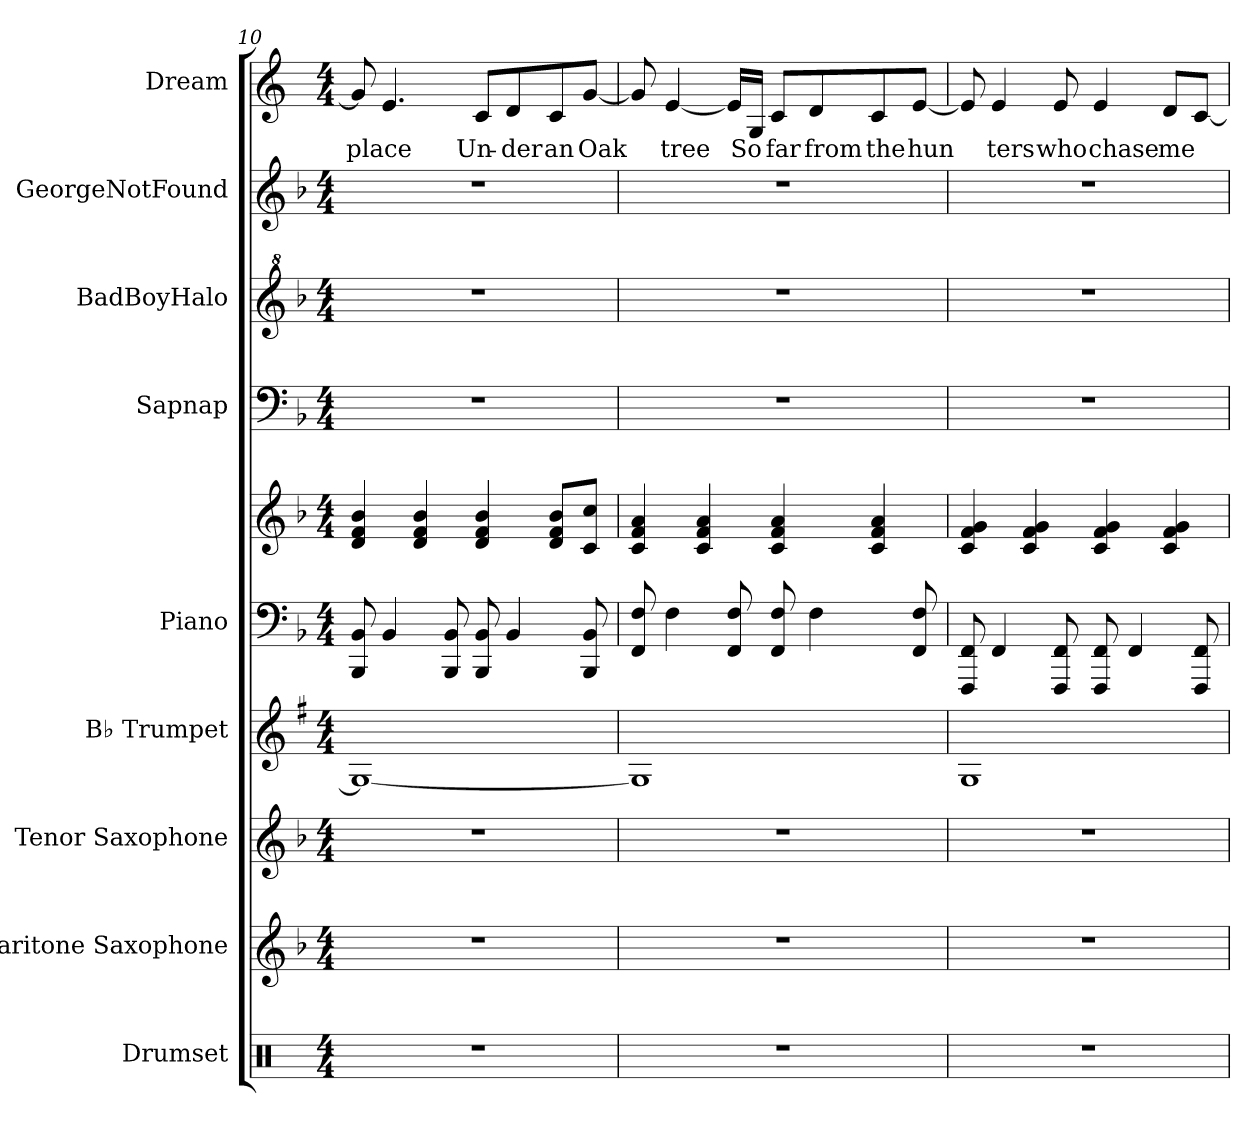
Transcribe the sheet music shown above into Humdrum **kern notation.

**kern	**kern	**kern	**kern	**kern	**kern	**kern	**kern	**kern	**kern	**text
*part9	*part8	*part7	*part6	*part5	*part5	*part4	*part3	*part2	*part1	*part1
*staff10	*staff9	*staff8	*staff7	*staff6	*staff5	*staff4	*staff3	*staff2	*staff1	*staff1
*I"Drumset	*I"Baritone Saxophone	*I"Tenor Saxophone	*I"B♭ Trumpet	*I"Piano	*	*I"Sapnap	*I"BadBoyHalo	*I"GeorgeNotFound	*I"Dream	*
*I'D. Set	*I'Bar. Sax.	*I'T. Sax.	*I'B♭ Tpt.	*I'Pno.	*	*I'Sp.N.	*I'B.B.H.	*I'G.N.F.	*I'Dr.	*
*clefX	*clefG2	*clefG2	*clefG2	*clefF4	*clefG2	*clefF4	*clefG^2	*clefG2	*clefG2	*
*	*ITrd12c21	*ITrd8c14	*ITrd1c2	*	*	*	*	*ITrd8c14	*ITrd4c7	*
*k[]	*k[b-]	*k[b-]	*k[b-]	*k[b-]	*k[b-]	*k[b-]	*k[b-]	*k[b-]	*k[b-]	*
*M4/4	*M4/4	*M4/4	*M4/4	*M4/4	*M4/4	*M4/4	*M4/4	*M4/4	*M4/4	*
=10	=10	=10	=10	=10	=10	=10	=10	=10	=10	=10
!	!	!	!	!	!	!	!	!	!	!LO:LY:b
1r	1r	1r	1F_	8BBB-/ 8BB-/	4d/ 4f/ 4b-/	1r	1r	1r	8c/]	place
.	.	.	.	4BB-/	.	.	.	.	4.A/	.
.	.	.	.	.	4d/ 4f/ 4b-/	.	.	.	.	.
.	.	.	.	8BBB-/ 8BB-/	.	.	.	.	.	.
!	!	!	!	!	!	!	!	!	!	!LO:LY:b
.	.	.	.	8BBB-/ 8BB-/	4d/ 4f/ 4b-/	.	.	.	8F/L	Un-
!	!	!	!	!	!	!	!	!	!	!LO:LY:b
.	.	.	.	4BB-/	.	.	.	.	8G/	-der
!	!	!	!	!	!	!	!	!	!	!LO:LY:b
.	.	.	.	.	8d/ 8f/ 8b-/L	.	.	.	8F/	an
!	!	!	!	!	!	!	!	!	!	!LO:LY:b
.	.	.	.	8BBB-/ 8BB-/	8c/ 8cc/J	.	.	.	[8c/J	-Oak
!!LO:PB:g=z
=11	=11	=11	=11	=11	=11	=11	=11	=11	=11	=11
1r	1r	1r	1F]	8FF/ 8F/	4c/ 4f/ 4a/	1r	1r	1r	8c/]	.
!	!	!	!	!	!	!	!	!	!	!LO:LY:b
.	.	.	.	4F\	.	.	.	.	[4A/	tree
.	.	.	.	.	4c/ 4f/ 4a/	.	.	.	.	.
.	.	.	.	8FF/ 8F/	.	.	.	.	16A/LL]	.
!	!	!	!	!	!	!	!	!	!	!LO:LY:b
.	.	.	.	.	.	.	.	.	16C/JJ	So
!	!	!	!	!	!	!	!	!	!	!LO:LY:b
.	.	.	.	8FF/ 8F/	4c/ 4f/ 4a/	.	.	.	8F/L	far
!	!	!	!	!	!	!	!	!	!	!LO:LY:b
.	.	.	.	4F\	.	.	.	.	8G/	from
!	!	!	!	!	!	!	!	!	!	!LO:LY:b
.	.	.	.	.	4c/ 4f/ 4a/	.	.	.	8F/	the
!	!	!	!	!	!	!	!	!	!	!LO:LY:b
.	.	.	.	8FF/ 8F/	.	.	.	.	[8A/J	hun
=12	=12	=12	=12	=12	=12	=12	=12	=12	=12	=12
1r	1r	1r	1F	8FFF/ 8FF/	4c/ 4f/ 4g/	1r	1r	1r	8A/]	.
!	!	!	!	!	!	!	!	!	!	!LO:LY:b
.	.	.	.	4FF/	.	.	.	.	4A/	ters
.	.	.	.	.	4c/ 4f/ 4g/	.	.	.	.	.
!	!	!	!	!	!	!	!	!	!	!LO:LY:b
.	.	.	.	8FFF/ 8FF/	.	.	.	.	8A/	who
!	!	!	!	!	!	!	!	!	!	!LO:LY:b
.	.	.	.	8FFF/ 8FF/	4c/ 4f/ 4g/	.	.	.	4A/	chase
.	.	.	.	4FF/	.	.	.	.	.	.
!	!	!	!	!	!	!	!	!	!	!LO:LY:b
.	.	.	.	.	4c/ 4f/ 4g/	.	.	.	8G/L	me
.	.	.	.	8FFF/ 8FF/	.	.	.	.	[8F/J	.
=	=	=	=	=	=	=	=	=	=	=
*-	*-	*-	*-	*-	*-	*-	*-	*-	*-	*-
